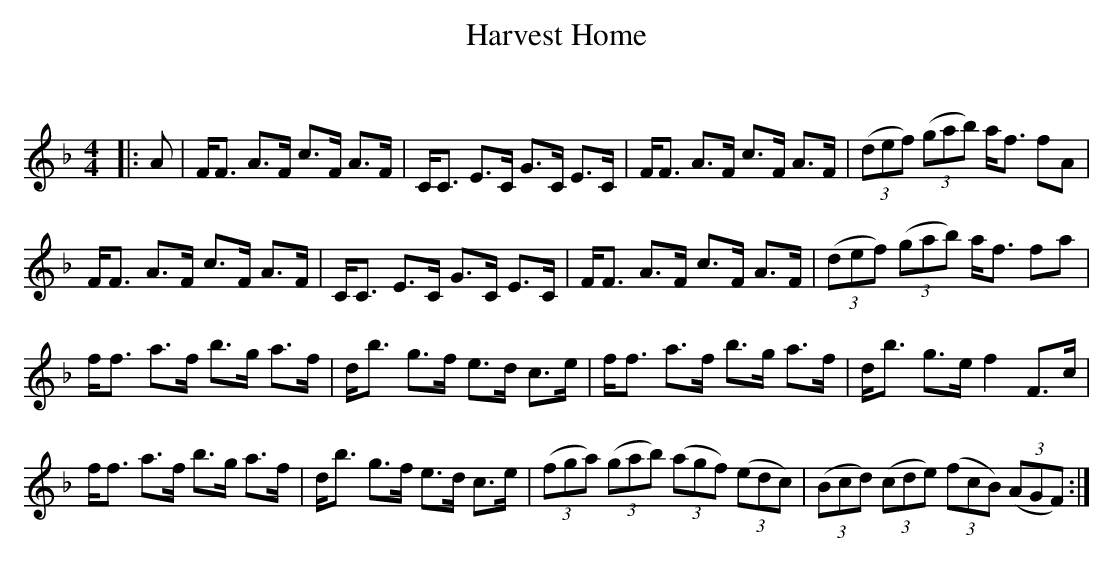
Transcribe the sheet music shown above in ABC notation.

X:1
T: Harvest Home
C:
Q: 128
K:F
M:4/4
L:1/16
|:A2|FF3 A3F c3F A3F|CC3 E3C G3C E3C|FF3 A3F c3F A3F|((3d2e2f2) ((3g2a2b2) af3 f2A2|
FF3 A3F c3F A3F|CC3 E3C G3C E3C|FF3 A3F c3F A3F|((3d2e2f2) ((3g2a2b2) af3 f2a2|
ff3 a3f b3g a3f|db3 g3f e3d c3e|ff3 a3f b3g a3f|db3 g3e f4 F3c|
ff3 a3f b3g a3f|db3 g3f e3d c3e|((3f2g2a2) ((3g2a2b2) ((3a2g2f2) ((3e2d2c2) |((3B2c2d2) ((3c2d2e2) ((3f2c2B2) ((3A2G2F2) :|
